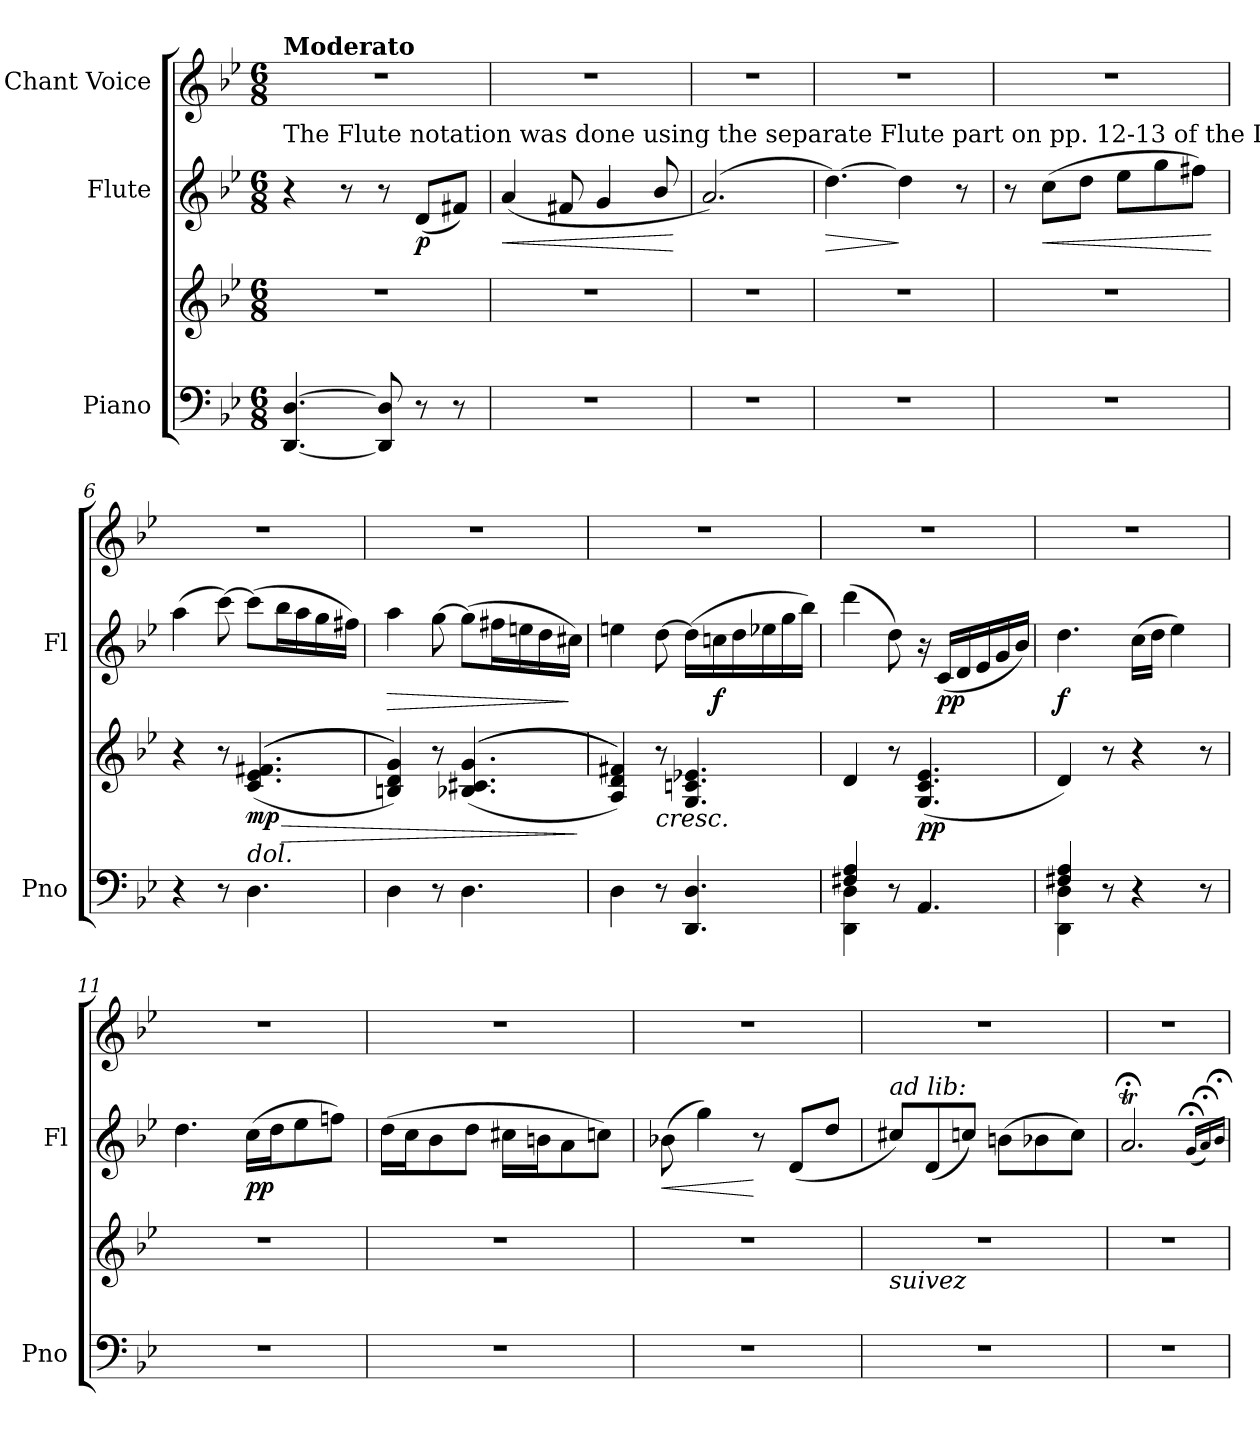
**kern	**kern	**dynam	**kern	**dynam	**kern
*part3	*part3	*part3	*part2	*part2	*part1
*staff4	*staff3	*staff3/4	*staff2	*staff2	*staff1
*I"Piano	*	*	*I"Flute	*	*I"Chant Voice
*I'Pno	*	*	*I'Fl	*	*
*clefF4	*clefG2	*	*clefG2	*	*clefG2
*k[b-e-]	*k[b-e-]	*	*k[b-e-]	*	*k[b-e-]
*M6/8	*M6/8	*	*M6/8	*	*M6/8
=1	=1	=1	=1	=1	=1
!	!	!	!	!	!LO:TX:a:B:t=Moderato
!	!	!	!LO:TX:a:t=The Flute notation was done using the separate Flute part on pp. 12-13 of the IMSLP score	!	!
[4.DD/ [4.D/	2.r	.	4r	.	2.r
.	.	.	8r	.	.
8DD/] 8D/]	.	.	8r	.	.
!	!	!	!	!LO:DY:b	!
8r	.	.	(<8d/L	p	.
8r	.	.	8f#X/J)	.	.
=2	=2	=2	=2	=2	=2
!	!	!	!	!LO:HP:b	!
2.r	2.r	.	(<4a/	<	2.r
.	.	.	8f#X/	.	.
.	.	.	4g/	.	.
.	.	.	8b-/	.	.
.	.	.	.	[	.
=3	=3	=3	=3	=3	=3
2.r	2.r	.	(>2.a/)	.	2.r
=4	=4	=4	=4	=4	=4
!	!	!	!	!LO:HP:b	!
2.r	2.r	.	[4.dd\)	>	2.r
.	.	.	4dd\]	]	.
.	.	.	8r	.	.
=5	=5	=5	=5	=5	=5
2.r	2.r	.	8r	.	2.r
!	!	!	!	!LO:HP:b	!
.	.	.	(>8cc\L	<	.
.	.	.	8dd\J	.	.
.	.	.	8ee-\L	.	.
.	.	.	8gg\	.	.
.	.	.	8ff#X\J)	.	.
.	.	.	.	[	.
=6	=6	=6	=6	=6	=6
4r	4r	.	(>4aa\	.	2.r
8r	8r	.	[8ccc\)	.	.
!	!LO:TX:b:i:t=dol.	!	!	!	!
!	!	!LO:HP:b	!	!	!
!	!	!LO:DY:n=1:b	!	!	!
4.D\	(<(<(>4.c/ 4.e-/ 4.f#X/	> mp	(>8ccc\L]	.	.
.	.	.	16bb-\L	.	.
.	.	.	16aa\	.	.
.	.	.	16gg\	.	.
.	.	.	16ff#X\JJ)	.	.
=7	=7	=7	=7	=7	=7
!	!	!	!	!LO:HP:b	!
4D\	4Bn/ 4d/ 4g/)))	.	4aa\	>	2.r
8r	8r	.	[8gg\	.	.
4.D\	(<(>(<4.B-X/ 4.c#X/ 4.g/	.	(>8gg\L]	.	.
.	.	.	16ff#X\L	.	.
.	.	.	16een\	.	.
.	.	.	16dd\	.	.
.	.	.	16cc#X\JJ)	]	.
.	.	]	.	.	.
!!LO:LB:g=z
=8	=8	=8	=8	=8	=8
4D\	4A/ 4d/ 4f#X/)))	.	4een\	.	2.r
!	!LO:TX:b:i:t=cresc.	!	!	!	!
8r	8r	.	[8dd\	.	.
4.DD/ 4.D/	(>(>(<4.G/ 4.cn/ 4.e-X/	.	(>16dd\LL]	.	.
!	!	!	!	!LO:DY:b	!
.	.	.	16ccn\	f	.
.	.	.	16dd\	.	.
.	.	.	16ee-X\	.	.
.	.	.	16gg\	.	.
.	.	.	16bb-\JJ)	.	.
=9	=9	=9	=9	=9	=9
*^	*^	*	*	*	*
4F#X/ 4A/))	4DD\ 4D\)	4ryy	4d/	.	(>4ddd\	.	2.r
2ryy	8r	8r	2ryy	.	8dd\)	.	.
!	!	!	!	!LO:DY:b	!	!	!
.	4.AA/	(>(>(<4.G/ 4.c/ 4.e-/	.	pp	16r	.	.
!	!	!	!	!	!	!LO:DY:b	!
.	.	.	.	.	(<16c/LL	pp	.
.	.	.	.	.	16d/	.	.
.	.	.	.	.	16e-/	.	.
.	.	.	.	.	16g/	.	.
.	.	.	.	.	16b-/JJ)	.	.
=10	=10	=10	=10	=10	=10	=10	=10
!	!	!	!	!	!	!LO:DY:b	!
4F#X/ 4A/)	4DD\ 4D\)	4ryy	4d/)	.	4.dd\	f	2.r
2ryy	8r	8r	2ryy	.	.	.	.
.	4r	4r	.	.	(>16cc\LL	.	.
.	.	.	.	.	16dd\JJ	.	.
.	.	.	.	.	4ee-\)	.	.
.	8r	8r	.	.	.	.	.
*v	*v	*	*	*	*	*	*
*	*v	*v	*	*	*	*
=11	=11	=11	=11	=11	=11
2.r	2.r	.	4.dd\	.	2.r
!	!	!	!	!LO:DY:b	!
.	.	.	(>16cc\LL	pp	.
.	.	.	16dd\J	.	.
.	.	.	8ee-\	.	.
.	.	.	8ffn\J)	.	.
=12	=12	=12	=12	=12	=12
2.r	2.r	.	(>16dd\LL	.	2.r
.	.	.	16cc\J	.	.
.	.	.	8b-\	.	.
.	.	.	8dd\J	.	.
.	.	.	16cc#X\LL	.	.
.	.	.	16bn\J	.	.
.	.	.	8a\	.	.
.	.	.	8ccn\J)	.	.
=13	=13	=13	=13	=13	=13
!	!	!	!	!LO:HP:b	!
2.r	2.r	.	(>8b-X\	<	2.r
.	.	.	4gg\)	.	.
.	.	.	8r	[	.
.	.	.	(<8d/L	.	.
.	.	.	8dd/J	.	.
!!LO:LB:g=z
=14	=14	=14	=14	=14	=14
!	!	!	!LO:TX:a:i:t=ad lib&colon;	!	!
!	!LO:TX:b:i:t=suivez	!	!	!	!
2.r	2.r	.	8cc#X/L)	.	2.r
.	.	.	(<8d/	.	.
.	.	.	8ccn/J)	.	.
.	.	.	(>8bn\L	.	.
.	.	.	8b-X\	.	.
.	.	.	8cc\J)	.	.
=15	=15	=15	=15	=15	=15
2.r	2.r	.	2.a;t/	.	2.r
.	.	.	(<16qg;/LL	.	.
.	.	.	16qa;/)	.	.
.	.	.	16qb-;/JJ	.	.
=	=	=	=	=	=
*-	*-	*-	*-	*-	*-
